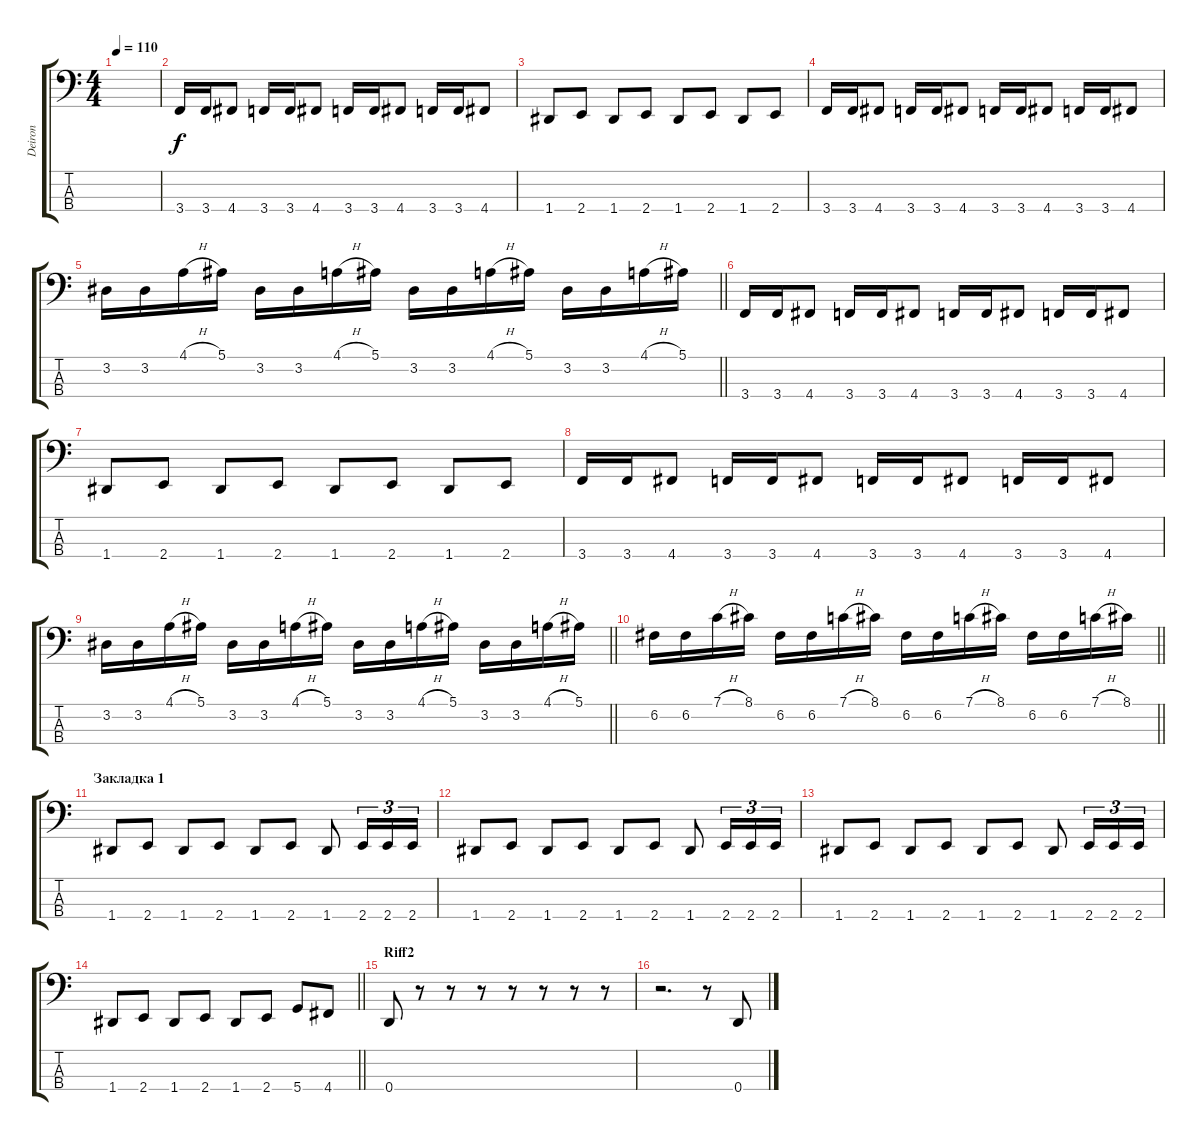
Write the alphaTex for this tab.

\track ("Deiron" "Deiron") {instrument electricbasspick}
\staff {score tabs}
\tuning (F2 C2 G1 D1) {hide}
\ts (4 4)
\tempo 110
\clef f4
\ks c
|
3.4.16 3.4.16 4.4.8 3.4.16 3.4.16 4.4.8 3.4.16 3.4.16 4.4.8 3.4.16 3.4.16 4.4.8 |
1.4.8 2.4.8 1.4.8 2.4.8 1.4.8 2.4.8 1.4.8 2.4.8 |
3.4.16 3.4.16 4.4.8 3.4.16 3.4.16 4.4.8 3.4.16 3.4.16 4.4.8 3.4.16 3.4.16 4.4.8 |
\barLineRight lightlight
3.2.16 3.2.16 4.1{h}.16 5.1.16 3.2.16 3.2.16 4.1{h}.16 5.1.16 3.2.16 3.2.16 4.1{h}.16 5.1.16 3.2.16 3.2.16 4.1{h}.16 5.1.16 |
3.4.16 3.4.16 4.4.8 3.4.16 3.4.16 4.4.8 3.4.16 3.4.16 4.4.8 3.4.16 3.4.16 4.4.8 |
1.4.8 2.4.8 1.4.8 2.4.8 1.4.8 2.4.8 1.4.8 2.4.8 |
3.4.16 3.4.16 4.4.8 3.4.16 3.4.16 4.4.8 3.4.16 3.4.16 4.4.8 3.4.16 3.4.16 4.4.8 |
\barLineRight lightlight
3.2.16 3.2.16 4.1{h}.16 5.1.16 3.2.16 3.2.16 4.1{h}.16 5.1.16 3.2.16 3.2.16 4.1{h}.16 5.1.16 3.2.16 3.2.16 4.1{h}.16 5.1.16 |
\barLineRight lightlight
6.2.16 6.2.16 7.1{h}.16 8.1.16 6.2.16 6.2.16 7.1{h}.16 8.1.16 6.2.16 6.2.16 7.1{h}.16 8.1.16 6.2.16 6.2.16 7.1{h}.16 8.1.16 |
\section ("" "Закладка 1")
1.4.8 2.4.8 1.4.8 2.4.8 1.4.8 2.4.8 1.4.8 2.4.16{tu (3 2)} 2.4.16{tu (3 2)} 2.4.16{tu (3 2)} |
1.4.8 2.4.8 1.4.8 2.4.8 1.4.8 2.4.8 1.4.8 2.4.16{tu (3 2)} 2.4.16{tu (3 2)} 2.4.16{tu (3 2)} |
1.4.8 2.4.8 1.4.8 2.4.8 1.4.8 2.4.8 1.4.8 2.4.16{tu (3 2)} 2.4.16{tu (3 2)} 2.4.16{tu (3 2)} |
\barLineRight lightlight
1.4.8 2.4.8 1.4.8 2.4.8 1.4.8 2.4.8 5.4.8 4.4.8 |
\section ("" "Riff2")
0.4.8 r.8 r.8 r.8 r.8 r.8 r.8 r.8 |
r.2{d} r.8 0.4.8
